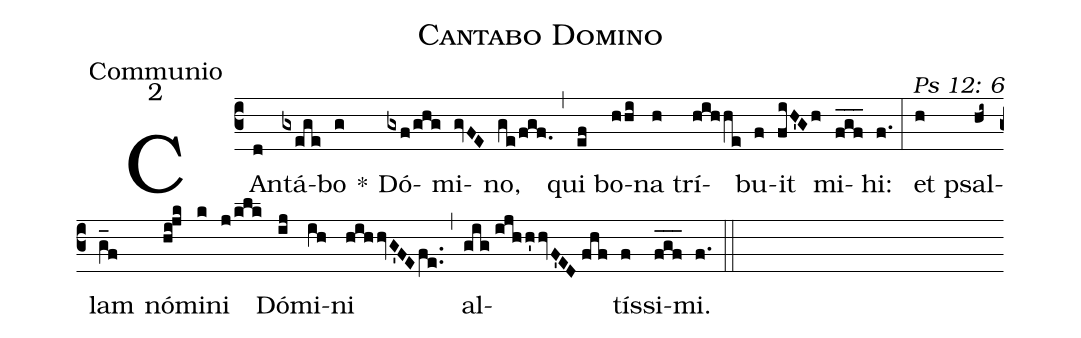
name: Cantabo Domino;
office-part: Communio;
mode: 2;
commentary: Ps 12: 6;
%%
(c3) CAn(d)tá(gxege)bo(g) *() Dó(gxf/ghg)mi(gvFE)no,(ge/fgf.) (,) qui(ef) bo(hhi)na(h) trí(hihhe)bu(f)it(fiH'Gh) mi(f_g_f_)hi:(f.) (:)
et(h) psal(hi~)lam(g_f) nó(hi!jk)mi(k)ni(j/klk) Dó(ij)mi(ih)ni(hih/hvG'FE/fe..) (,) al(gig//ijhh'/hvF'ED//fhf)tís(f)si(f_g_f_)mi.(f.) (::)
